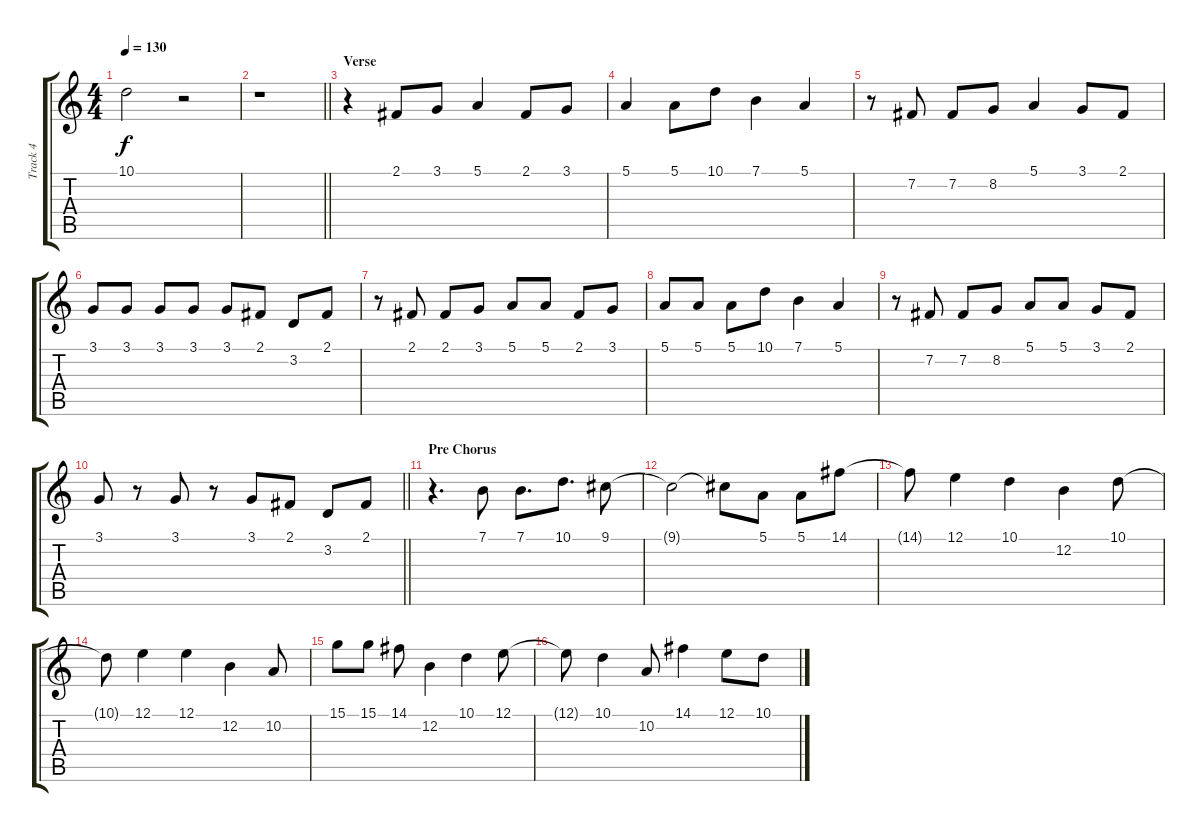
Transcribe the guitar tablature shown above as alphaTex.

\track ("Track 4" "Track 4") {instrument sopranosax}
\staff {score tabs}
\tuning (E4 B3 G3 D3 A2 D2) {hide}
\ts (4 4)
\tempo 130
\clef g2
\ks c
10.1.2{dy f} r.2 |
\barLineRight lightlight
r.1 |
\section ("" "Verse")
r.4 2.1.8 3.1.8 5.1.4 2.1.8 3.1.8 |
5.1.4 5.1.8 10.1.8 7.1.4 5.1.4 |
r.8 7.2.8 7.2.8 8.2.8 5.1.4 3.1.8 2.1.8 |
3.1.8 3.1.8 3.1.8 3.1.8 3.1.8 2.1.8 3.2.8 2.1.8 |
r.8 2.1.8 2.1.8 3.1.8 5.1.8 5.1.8 2.1.8 3.1.8 |
5.1.8 5.1.8 5.1.8 10.1.8 7.1.4 5.1.4 |
r.8 7.2.8 7.2.8 8.2.8 5.1.8 5.1.8 3.1.8 2.1.8 |
\barLineRight lightlight
3.1.8 r.8 3.1.8 r.8 3.1.8 2.1.8 3.2.8 2.1.8 |
\section ("" "Pre Chorus")
r.4{d} 7.1.8 7.1.8{d} 10.1.8{d} 9.1.8 |
9.1{t}.2 9.1{t}.8 5.1.8 5.1.8 14.1.8 |
14.1{t}.8 12.1.4 10.1.4 12.2.4 10.1.8 |
10.1{t}.8 12.1.4 12.1.4 12.2.4 10.2.8 |
15.1.8 15.1.8 14.1.8 12.2.4 10.1.4 12.1.8 |
12.1{t}.8 10.1.4 10.2.8 14.1.4 12.1.8 10.1.8
